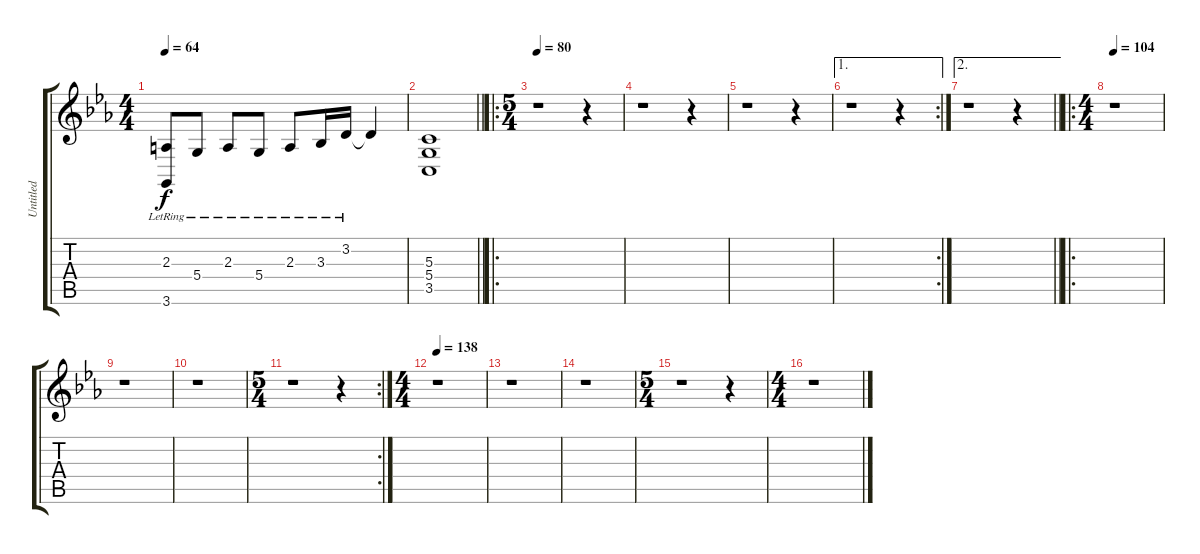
\track ("Untitled" "Untitled") {instrument acousticgrandpiano}
\staff {score tabs}
\tuning (E4 B3 G3 D3 A2 E2) {hide}
\ts (4 4)
\tempo 64
\clef g2
\ks eb
(2.3{lr} 3.6{lr}).8{dy f} 5.4{lr}.8 2.3{lr}.8 5.4{lr}.8 2.3{lr}.8 3.3{lr}.16 3.2{lr}.16 3.2{t}.4 |
\barLineRight lightlight
(5.3 5.4 3.5).1 |
\ro
\ts (5 4)
\tempo 80
r.1 r.4 |
r.1 r.4 |
r.1 r.4 |
\ae 1
\rc 2
r.1 r.4 |
\ae 2
\barLineRight lightlight
r.1 r.4 |
\ro
\ts (4 4)
\tempo 104
r.1 |
r.1 |
r.1 |
\rc 2
\ts (5 4)
r.1 r.4 |
\ts (4 4)
\tempo 138
r.1 |
r.1 |
r.1 |
\ts (5 4)
r.1 r.4 |
\ts (4 4)
r.1
